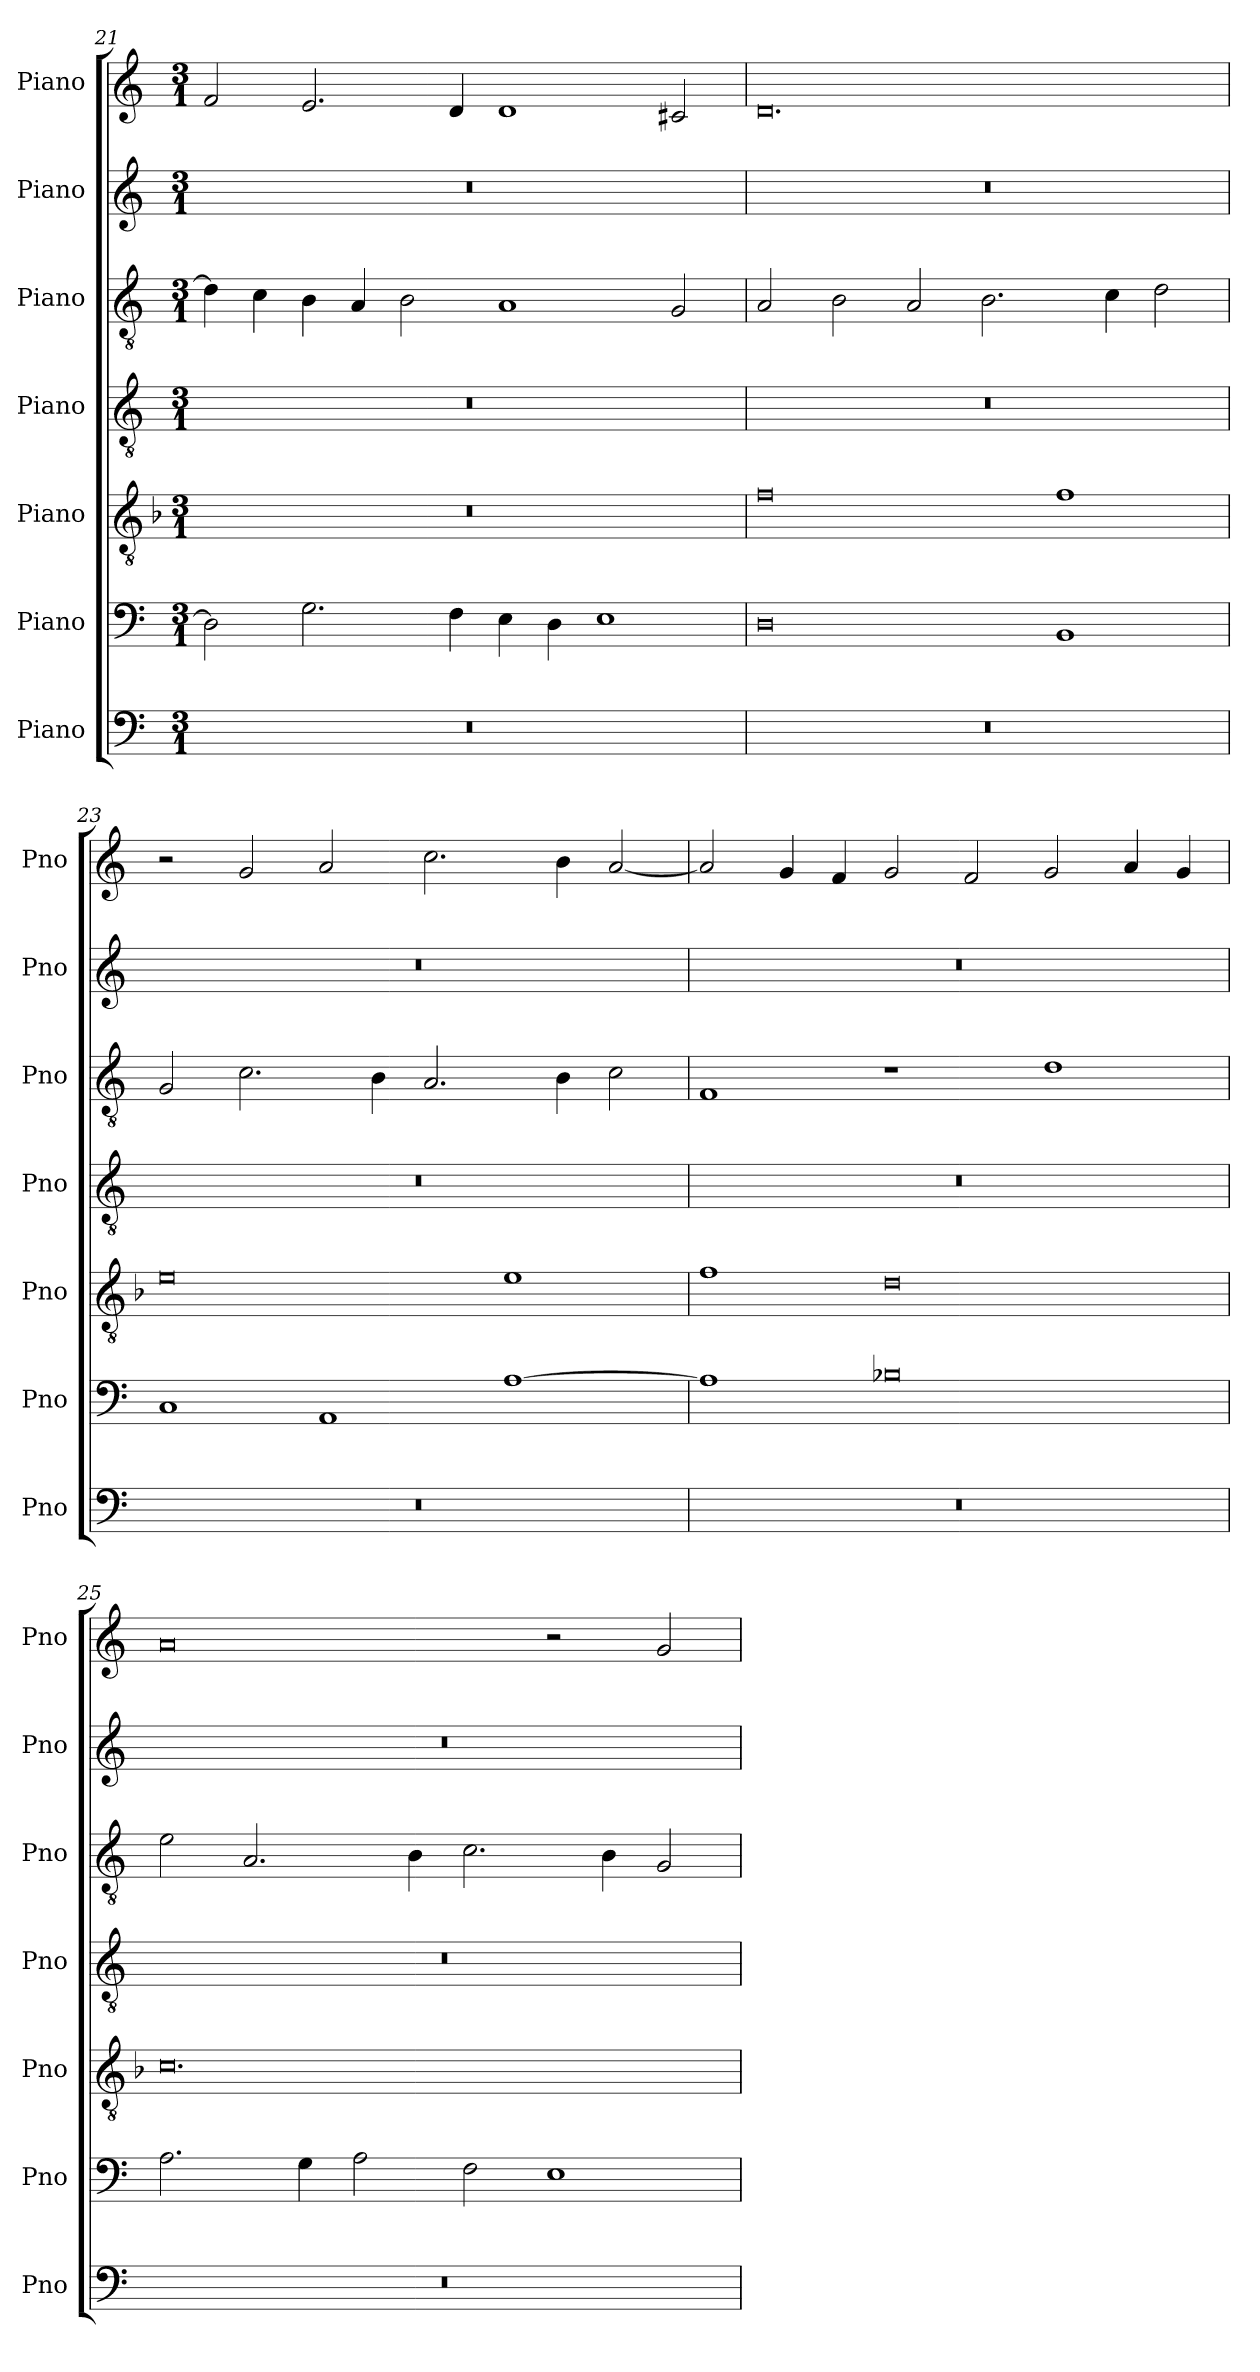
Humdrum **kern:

**kern	**kern	**kern	**kern	**kern	**kern	**kern
*part7	*part6	*part5	*part4	*part3	*part2	*part1
*staff7	*staff6	*staff5	*staff4	*staff3	*staff2	*staff1
*I"Piano	*I"Piano	*I"Piano	*I"Piano	*I"Piano	*I"Piano	*I"Piano
*I'Pno	*I'Pno	*I'Pno	*I'Pno	*I'Pno	*I'Pno	*I'Pno
!!LO:LB:g=z
*clefF4	*clefF4	*clefGv2	*clefGv2	*clefGv2	*clefG2	*clefG2
*k[]	*k[]	*k[b-]	*k[]	*k[]	*k[]	*k[]
*M3/1	*M3/1	*M3/1	*M3/1	*M3/1	*M3/1	*M3/1
=21	=21	=21	=21	=21	=21	=21
0.r	2D\]	0.r	0.r	4d\]	0.r	2f/
.	.	.	.	4c\	.	.
.	2.G\	.	.	4B\	.	2.e/
.	.	.	.	4A/	.	.
.	.	.	.	2B\	.	.
.	4F\	.	.	.	.	4d/
.	4E\	.	.	1A	.	1d
.	4D\	.	.	.	.	.
.	1E	.	.	.	.	.
.	.	.	.	2G/	.	2c#X/
=22	=22	=22	=22	=22	=22	=22
0.r	0D	0f	0.r	2A/	0.r	0.d
.	.	.	.	2B\	.	.
.	.	.	.	2A/	.	.
.	.	.	.	2.B\	.	.
.	1BB	1f	.	.	.	.
.	.	.	.	4c\	.	.
.	.	.	.	2d\	.	.
!!LO:PB:g=z
=23	=23	=23	=23	=23	=23	=23
0.r	1C	0e	0.r	2G/	0.r	2r
.	.	.	.	2.c\	.	2g/
.	1AA	.	.	.	.	2a/
.	.	.	.	4B\	.	.
.	.	.	.	2.A/	.	2.cc\
.	[1A	1e	.	.	.	.
.	.	.	.	4B\	.	4b\
.	.	.	.	2c\	.	[2a/
=24	=24	=24	=24	=24	=24	=24
0.r	1A]	1f	0.r	1F	0.r	2a/]
.	.	.	.	.	.	4g/
.	.	.	.	.	.	4f/
.	0B-X	0d	.	1r	.	2g/
.	.	.	.	.	.	2f/
.	.	.	.	1d	.	2g/
.	.	.	.	.	.	4a/
.	.	.	.	.	.	4g/
!!LO:LB:g=z
=25	=25	=25	=25	=25	=25	=25
0.r	2.A\	0.c	0.r	2e\	0.r	0a
.	.	.	.	2.A/	.	.
.	4G\	.	.	.	.	.
.	2A\	.	.	.	.	.
.	.	.	.	4B\	.	.
.	2F\	.	.	2.c\	.	.
.	1E	.	.	.	.	2r
.	.	.	.	4B\	.	.
.	.	.	.	2G/	.	2g/
=	=	=	=	=	=	=
*-	*-	*-	*-	*-	*-	*-
